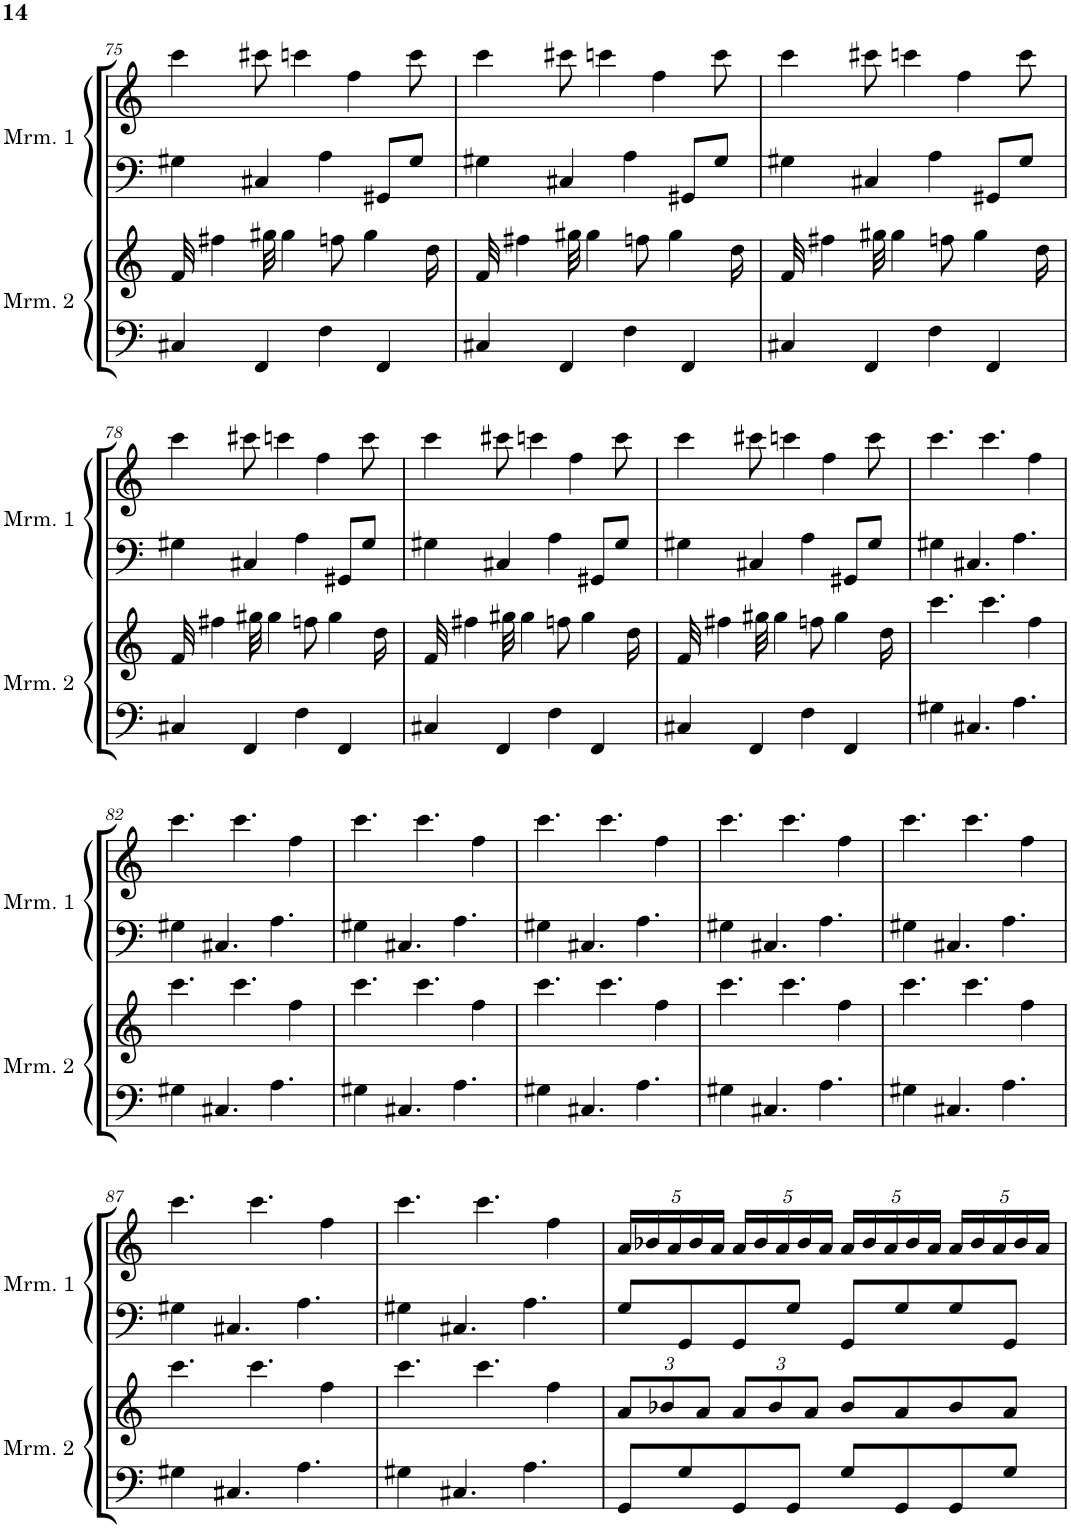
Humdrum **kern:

**kern	**kern	**kern	**kern
*part4	*part3	*part2	*part1
*staff4	*staff3	*staff2	*staff1
*I"Marimba 2	*I"Marimba 2	*I"Marimba 1	*I"Marimba 1
*I'Mrm. 2	*I'Mrm. 2	*I'Mrm. 1	*I'Mrm. 1
!!LO:PB:g=z
*clefF4	*clefG2	*clefF4	*clefG2
*k[]	*k[]	*k[]	*k[]
*M4/4	*M4/4	*M4/4	*M4/4
=75	=75	=75	=75
4C#X/	32f/	4G#X\	4ccc\
.	4ff#X\	.	.
4FF/	.	4C#X/	8ccc#X\
.	32gg#X\	.	.
.	4gg#\	.	.
.	.	.	4cccn\
4F\	.	4A\	.
.	8ffn\	.	.
.	.	.	4ff\
.	4gg#\	.	.
4FF/	.	8GG#X/L	.
.	.	8G#/J	8ccc\
.	16dd\	.	.
=76	=76	=76	=76
4C#X/	32f/	4G#X\	4ccc\
.	4ff#X\	.	.
4FF/	.	4C#X/	8ccc#X\
.	32gg#X\	.	.
.	4gg#\	.	.
.	.	.	4cccn\
4F\	.	4A\	.
.	8ffn\	.	.
.	.	.	4ff\
.	4gg#\	.	.
4FF/	.	8GG#X/L	.
.	.	8G#/J	8ccc\
.	16dd\	.	.
=77	=77	=77	=77
4C#X/	32f/	4G#X\	4ccc\
.	4ff#X\	.	.
4FF/	.	4C#X/	8ccc#X\
.	32gg#X\	.	.
.	4gg#\	.	.
.	.	.	4cccn\
4F\	.	4A\	.
.	8ffn\	.	.
.	.	.	4ff\
.	4gg#\	.	.
4FF/	.	8GG#X/L	.
.	.	8G#/J	8ccc\
.	16dd\	.	.
!!LO:LB:g=z
=78	=78	=78	=78
4C#X/	32f/	4G#X\	4ccc\
.	4ff#X\	.	.
4FF/	.	4C#X/	8ccc#X\
.	32gg#X\	.	.
.	4gg#\	.	.
.	.	.	4cccn\
4F\	.	4A\	.
.	8ffn\	.	.
.	.	.	4ff\
.	4gg#\	.	.
4FF/	.	8GG#X/L	.
.	.	8G#/J	8ccc\
.	16dd\	.	.
=79	=79	=79	=79
4C#X/	32f/	4G#X\	4ccc\
.	4ff#X\	.	.
4FF/	.	4C#X/	8ccc#X\
.	32gg#X\	.	.
.	4gg#\	.	.
.	.	.	4cccn\
4F\	.	4A\	.
.	8ffn\	.	.
.	.	.	4ff\
.	4gg#\	.	.
4FF/	.	8GG#X/L	.
.	.	8G#/J	8ccc\
.	16dd\	.	.
=80	=80	=80	=80
4C#X/	32f/	4G#X\	4ccc\
.	4ff#X\	.	.
4FF/	.	4C#X/	8ccc#X\
.	32gg#X\	.	.
.	4gg#\	.	.
.	.	.	4cccn\
4F\	.	4A\	.
.	8ffn\	.	.
.	.	.	4ff\
.	4gg#\	.	.
4FF/	.	8GG#X/L	.
.	.	8G#/J	8ccc\
.	16dd\	.	.
=81	=81	=81	=81
4G#X\	4.ccc\	4G#X\	4.ccc\
4.C#X/	.	4.C#X/	.
.	4.ccc\	.	4.ccc\
4.A\	.	4.A\	.
.	4ff\	.	4ff\
!!LO:LB:g=z
=82	=82	=82	=82
4G#X\	4.ccc\	4G#X\	4.ccc\
4.C#X/	.	4.C#X/	.
.	4.ccc\	.	4.ccc\
4.A\	.	4.A\	.
.	4ff\	.	4ff\
=83	=83	=83	=83
4G#X\	4.ccc\	4G#X\	4.ccc\
4.C#X/	.	4.C#X/	.
.	4.ccc\	.	4.ccc\
4.A\	.	4.A\	.
.	4ff\	.	4ff\
=84	=84	=84	=84
4G#X\	4.ccc\	4G#X\	4.ccc\
4.C#X/	.	4.C#X/	.
.	4.ccc\	.	4.ccc\
4.A\	.	4.A\	.
.	4ff\	.	4ff\
=85	=85	=85	=85
4G#X\	4.ccc\	4G#X\	4.ccc\
4.C#X/	.	4.C#X/	.
.	4.ccc\	.	4.ccc\
4.A\	.	4.A\	.
.	4ff\	.	4ff\
=86	=86	=86	=86
4G#X\	4.ccc\	4G#X\	4.ccc\
4.C#X/	.	4.C#X/	.
.	4.ccc\	.	4.ccc\
4.A\	.	4.A\	.
.	4ff\	.	4ff\
!!LO:LB:g=z
=87	=87	=87	=87
4G#X\	4.ccc\	4G#X\	4.ccc\
4.C#X/	.	4.C#X/	.
.	4.ccc\	.	4.ccc\
4.A\	.	4.A\	.
.	4ff\	.	4ff\
=88	=88	=88	=88
4G#X\	4.ccc\	4G#X\	4.ccc\
4.C#X/	.	4.C#X/	.
.	4.ccc\	.	4.ccc\
4.A\	.	4.A\	.
.	4ff\	.	4ff\
=89	=89	=89	=89
*	*Xbrackettup	*	*Xbrackettup
8GG/L	12a/L	8G/L	20a/LL
.	.	.	20b-X/
.	12b-X/	.	.
.	.	.	20a/
8G/	.	8GG/	.
.	.	.	20b-/
.	12a/J	.	.
.	.	.	20a/JJ
8GG/	12a/L	8GG/	20a/LL
.	.	.	20b-/
.	12b-/	.	.
.	.	.	20a/
8GG/J	.	8G/J	.
.	.	.	20b-/
.	12a/J	.	.
.	.	.	20a/JJ
8G/L	8b-/L	8GG/L	20a/LL
.	.	.	20b-/
.	.	.	20a/
8GG/	8a/	8G/	.
.	.	.	20b-/
.	.	.	20a/JJ
8GG/	8b-/	8G/	20a/LL
.	.	.	20b-/
.	.	.	20a/
8G/J	8a/J	8GG/J	.
.	.	.	20b-/
.	.	.	20a/JJ
=	=	=	=
*-	*-	*-	*-
